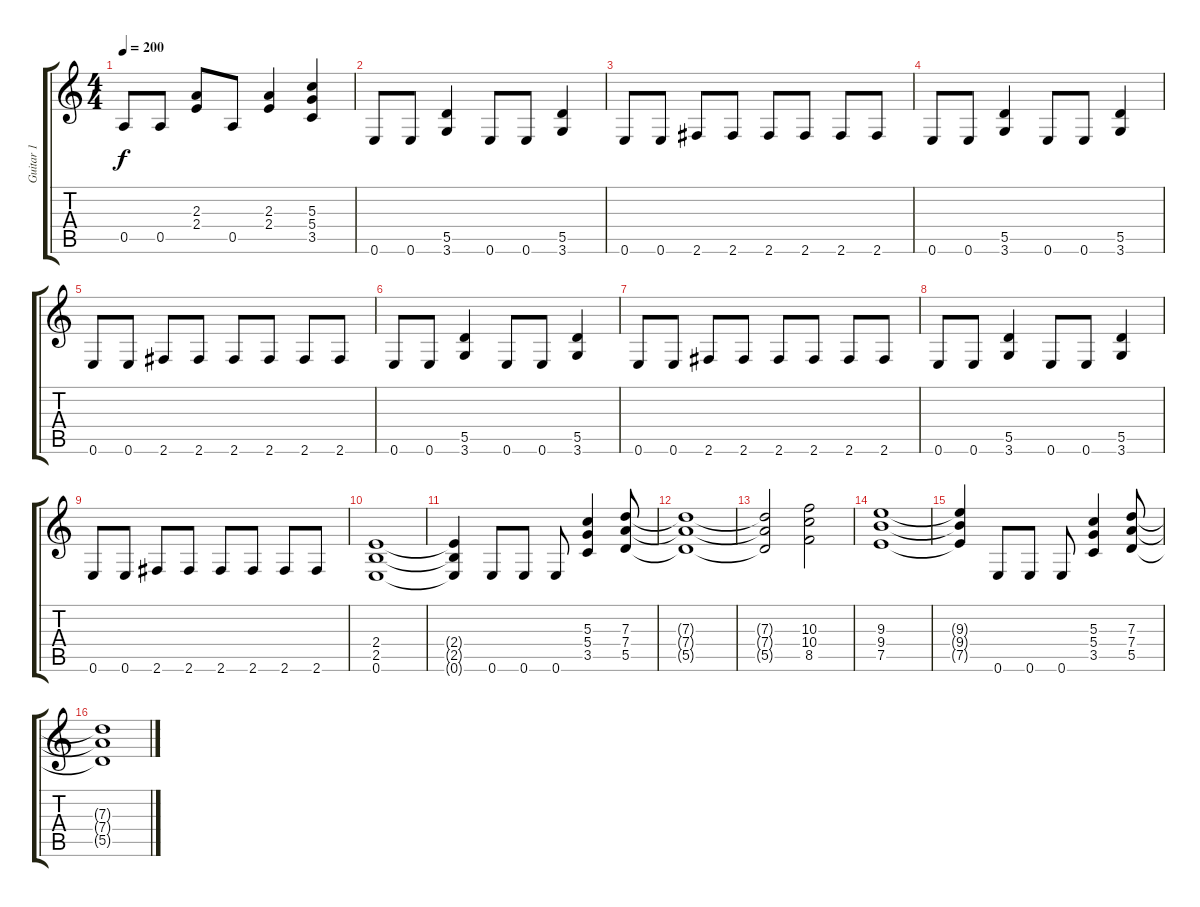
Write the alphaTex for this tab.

\track ("Guitar 1" "Guitar 1") {instrument distortionguitar}
\staff {score tabs}
\tuning (E4 B3 G3 D3 A2 E2) {hide}
\ts (4 4)
\tempo 200
\clef g2
\ks c
0.5.8{dy f} 0.5.8 (2.3 2.4).8 0.5.8 (2.3 2.4).4 (5.3 5.4 3.5).4 |
0.6.8 0.6.8 (5.5 3.6).4 0.6.8 0.6.8 (5.5 3.6).4 |
0.6.8 0.6.8 2.6.8 2.6.8 2.6.8 2.6.8 2.6.8 2.6.8 |
0.6.8 0.6.8 (5.5 3.6).4 0.6.8 0.6.8 (5.5 3.6).4 |
0.6.8 0.6.8 2.6.8 2.6.8 2.6.8 2.6.8 2.6.8 2.6.8 |
0.6.8 0.6.8 (5.5 3.6).4 0.6.8 0.6.8 (5.5 3.6).4 |
0.6.8 0.6.8 2.6.8 2.6.8 2.6.8 2.6.8 2.6.8 2.6.8 |
0.6.8 0.6.8 (5.5 3.6).4 0.6.8 0.6.8 (5.5 3.6).4 |
0.6.8 0.6.8 2.6.8 2.6.8 2.6.8 2.6.8 2.6.8 2.6.8 |
(2.4 2.5 0.6).1 |
(2.4{t} 2.5{t} 0.6{t}).4 0.6.8 0.6.8 0.6.8 (5.3 5.4 3.5).4 (7.3 7.4 5.5).8 |
(7.3{t} 7.4{t} 5.5{t}).1 |
(7.3{t} 7.4{t} 5.5{t}).2 (10.3 10.4 8.5).2 |
(9.3 9.4 7.5).1 |
(9.3{t} 9.4{t} 7.5{t}).4 0.6.8 0.6.8 0.6.8 (5.3 5.4 3.5).4 (7.3 7.4 5.5).8 |
(7.3{t} 7.4{t} 5.5{t}).1
